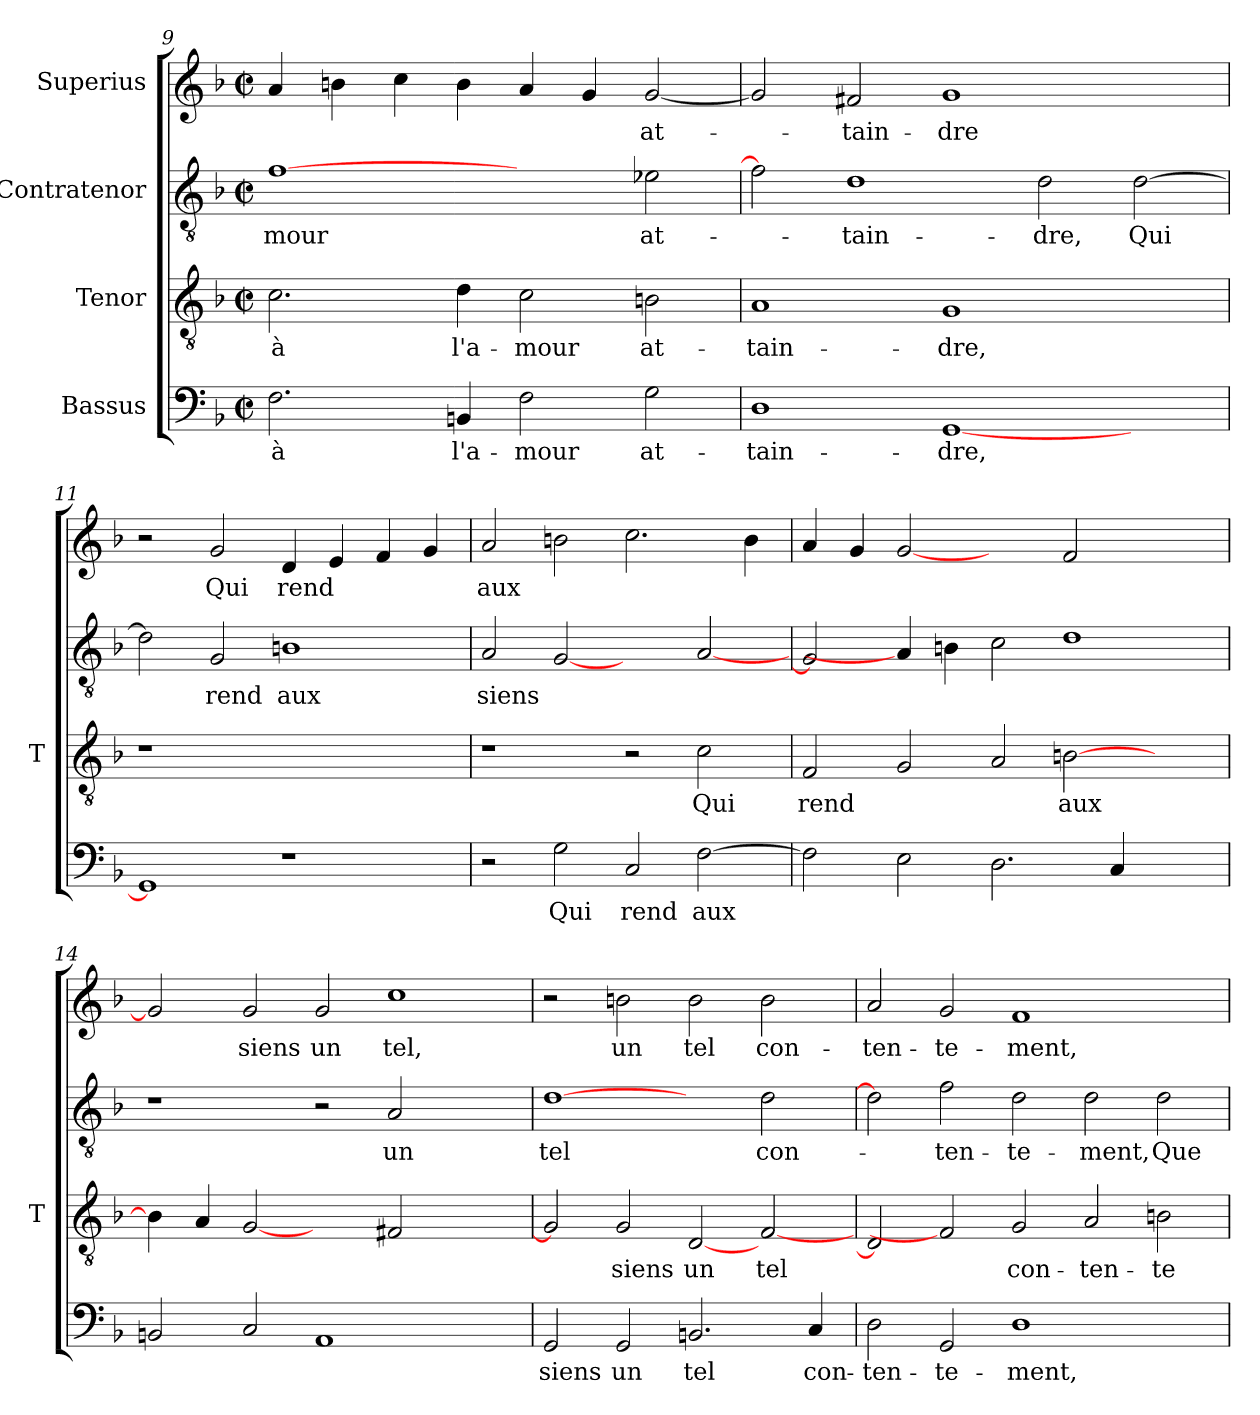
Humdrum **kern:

**kern	**text	**kern	**text	**kern	**text	**kern	**text
*part4	*part4	*part3	*part3	*part2	*part2	*part1	*part1
*staff4	*staff4	*staff3	*staff3	*staff2	*staff2	*staff1	*staff1
*I"Bassus	*	*I"Tenor	*	*I"Contratenor	*	*I"Superius	*
*	*	*I'T	*	*	*	*	*
*clefF4	*	*clefGv2	*	*clefGv2	*	*clefG2	*
*k[b-]	*	*k[b-]	*	*k[b-]	*	*k[b-]	*
*F:	*	*F:	*	*F:	*	*F:	*
*M2/2	*	*M2/2	*	*M2/2	*	*M2/2	*
*met(c|)	*	*met(c|)	*	*met(c|)	*	*met(c|)	*
=9	=9	=9	=9	=9	=9	=9	=9
2.F	-à	2.c	-à	[1f	-mour	4a	.
.	.	.	.	.	.	4b	.
.	.	.	.	.	.	4cc	.
4BBn	l'a-	4d	l'a-	.	.	4b	.
2F	-mour	2c	-mour	2ryy	.	4a	.
.	.	.	.	.	.	4g	.
2G	at-	2B	at-	2e-X	at-	[2g	at-
=10	=10	=10	=10	=10	=10	=10	=10
1D	tain-	1A	tain-	2f]	.	2g]	.
.	.	.	.	1d	tain-	2f#X	tain-
[1GG	-dre,	1G	-dre,	.	.	1g	-dre
.	.	.	.	2d	-dre,	.	.
2ryy	.	2ryy	.	[2d	-Qui	2ryy	.
=11	=11	=11	=11	=11	=11	=11	=11
1GG]	.	1r	.	2d]	.	2r	.
.	.	.	.	2G	-rend	2g	-Qui
1r	.	1ryy	.	1B	-aux	4d	-rend
.	.	.	.	.	.	4e	.
.	.	.	.	.	.	4f	.
.	.	.	.	.	.	4g	.
!!LO:PB:g=z
=12	=12	=12	=12	=12	=12	=12	=12
2r	.	1r	.	2A	-siens	2a	-aux
2G	-Qui	.	.	[2G	.	2b	.
2C	-rend	2r	.	2ryy	.	2.cc	.
[2F	-aux	2c	-Qui	[2A	.	.	.
.	.	.	.	.	.	4b	.
=13	=13	=13	=13	=13	=13	=13	=13
2F]	.	2F	-rend	2G]	.	4a	.
.	.	.	.	.	.	4g	.
2E	.	2G	.	4A]	.	[2g	.
.	.	.	.	4B	.	.	.
2.D	.	2A	.	2c	.	2ryy	.
.	.	[2B	-aux	1d	.	2f	.
4C	.	.	.	.	.	.	.
2ryy	.	2ryy	.	.	.	2ryy	.
=14	=14	=14	=14	=14	=14	=14	=14
2BBn	.	4B]	.	1r	.	2g]	.
.	.	4A	.	.	.	.	.
2C	.	[2G	.	.	.	2g	-siens
1AA	.	2ryy	.	2r	.	2g	-un
.	.	2F#X	.	2A	-un	1cc	-tel,
2ryy	.	2ryy	.	2ryy	.	.	.
=15	=15	=15	=15	=15	=15	=15	=15
2GG	-siens	2G]	.	[1d	-tel	2r	.
2GG	-un	2G	-siens	.	.	2b	-un
2.BBn	-tel	[2D	-un	2ryy	.	2b	-tel
.	.	[2F	-tel	2d	con-	2b	con-
4C	con-	.	.	.	.	.	.
=16	=16	=16	=16	=16	=16	=16	=16
2D	ten-	2D]	.	2d]	.	2a	ten-
2GG	te-	2F]	.	2f	ten-	2g	te-
1D	-ment,	2G	con-	2d	te-	1f	-ment,
.	.	2A	ten-	2d	-ment,	.	.
2ryy	.	2B	te-	2d	-Que	2ryy	.
=	=	=	=	=	=	=	=
*-	*-	*-	*-	*-	*-	*-	*-
